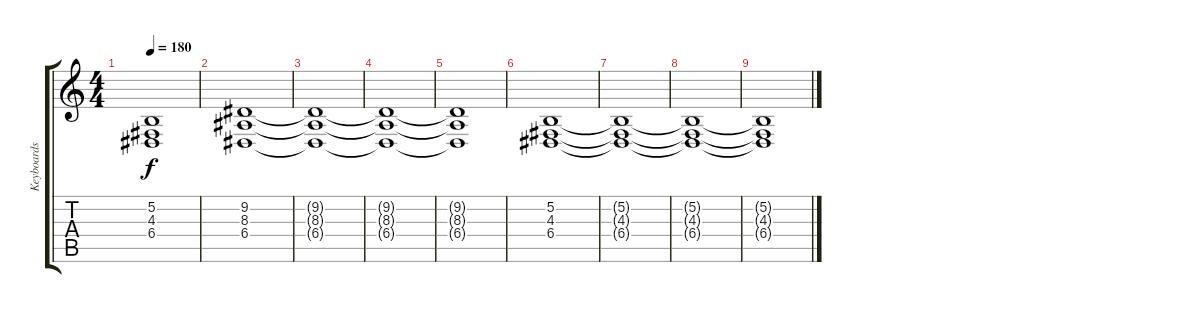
\track ("Keyboards" "Keyboards") {instrument stringensemble1}
\staff {score tabs}
\tuning (B3 Gb3 D3 A2 E2 B1) {hide}
\ts (4 4)
\tempo 180
\clef g2
\ks c
(5.2{t} 4.3{t} 6.4{t}).1{dy f} |
(9.2 8.3 6.4).1 |
(9.2{t} 8.3{t} 6.4{t}).1 |
(9.2{t} 8.3{t} 6.4{t}).1 |
(9.2{t} 8.3{t} 6.4{t}).1 |
(5.2 4.3 6.4).1 |
(5.2{t} 4.3{t} 6.4{t}).1 |
(5.2{t} 4.3{t} 6.4{t}).1 |
(5.2{t} 4.3{t} 6.4{t}).1
